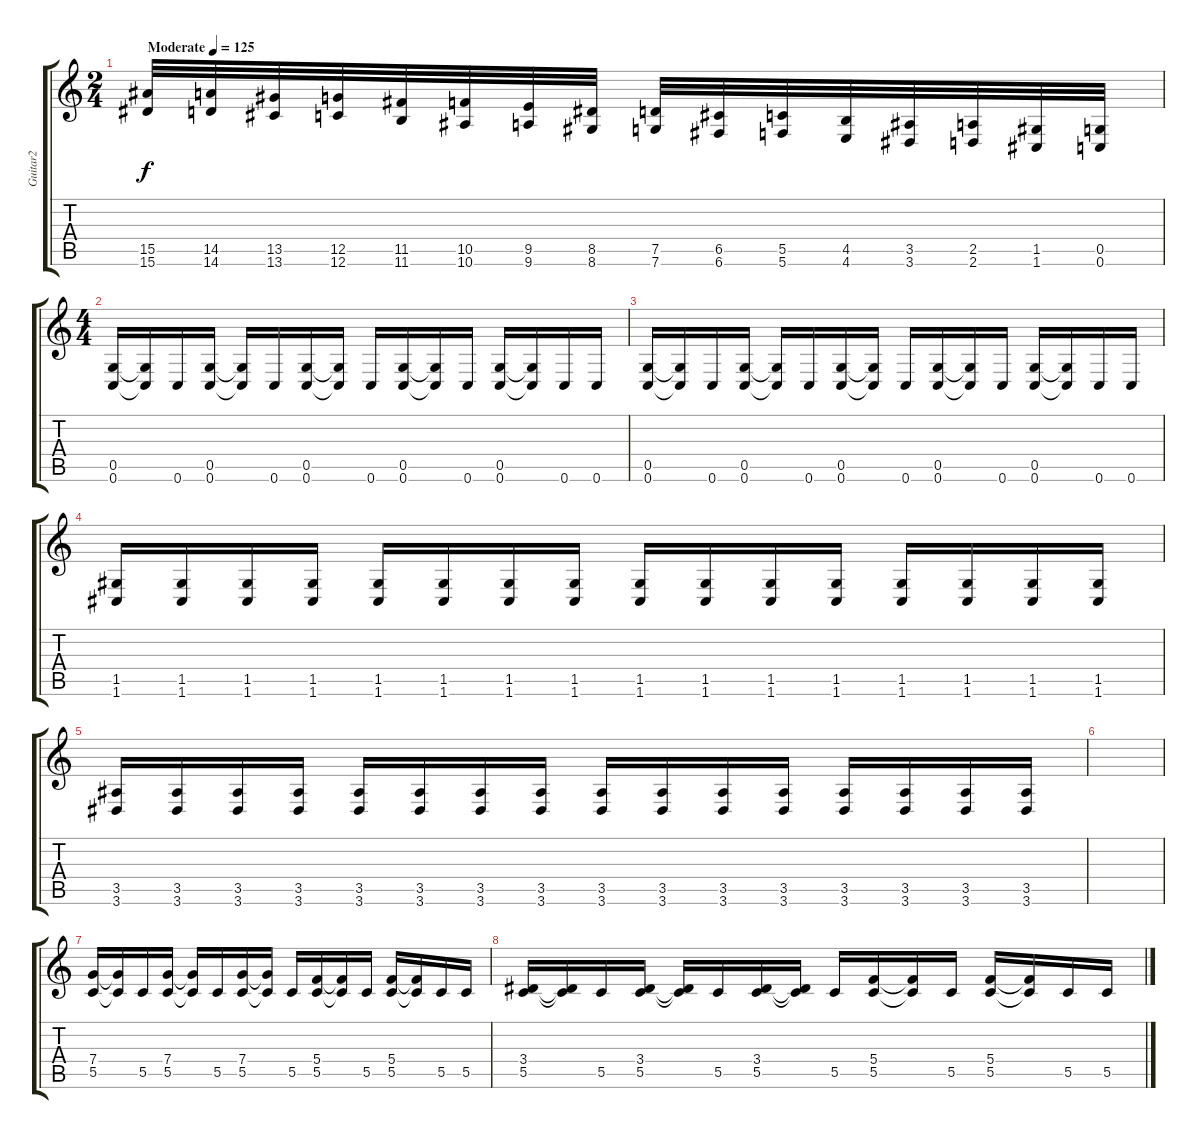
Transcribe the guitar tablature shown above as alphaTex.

\track ("Guitar2" "Guitar2") {instrument distortionguitar}
\staff {score tabs}
\tuning (D4 A3 F3 C3 G2 C2) {hide}
\ts (2 4)
\tempo (125 "Moderate")
\clef g2
\ks c
(15.5 15.6).32{dy f instrument guitarfretnoise} (14.5 14.6).32 (13.5 13.6).32 (12.5 12.6).32 (11.5 11.6).32 (10.5 10.6).32 (9.5 9.6).32 (8.5 8.6).32 (7.5 7.6).32 (6.5 6.6).32 (5.5 5.6).32 (4.5 4.6).32 (3.5 3.6).32 (2.5 2.6).32 (1.5 1.6).32 (0.5 0.6).32 |
\ts (4 4)
(0.5 0.6).16{instrument distortionguitar} (0.5{t} 0.6{t}).16 0.6.16 (0.5 0.6).16 (0.5{t} 0.6{t}).16 0.6.16 (0.5 0.6).16 (0.5{t} 0.6{t}).16 0.6.16 (0.5 0.6).16 (0.5{t} 0.6{t}).16 0.6.16 (0.5 0.6).16 (0.5{t} 0.6{t}).16 0.6.16 0.6.16 |
(0.5 0.6).16 (0.5{t} 0.6{t}).16 0.6.16 (0.5 0.6).16 (0.5{t} 0.6{t}).16 0.6.16 (0.5 0.6).16 (0.5{t} 0.6{t}).16 0.6.16 (0.5 0.6).16 (0.5{t} 0.6{t}).16 0.6.16 (0.5 0.6).16 (0.5{t} 0.6{t}).16 0.6.16 0.6.16 |
(1.5 1.6).16 (1.5 1.6).16 (1.5 1.6).16 (1.5 1.6).16 (1.5 1.6).16 (1.5 1.6).16 (1.5 1.6).16 (1.5 1.6).16 (1.5 1.6).16 (1.5 1.6).16 (1.5 1.6).16 (1.5 1.6).16 (1.5 1.6).16 (1.5 1.6).16 (1.5 1.6).16 (1.5 1.6).16 |
(3.5 3.6).16 (3.5 3.6).16 (3.5 3.6).16 (3.5 3.6).16 (3.5 3.6).16 (3.5 3.6).16 (3.5 3.6).16 (3.5 3.6).16 (3.5 3.6).16 (3.5 3.6).16 (3.5 3.6).16 (3.5 3.6).16 (3.5 3.6).16 (3.5 3.6).16 (3.5 3.6).16 (3.5 3.6).16 |
|
(7.4 5.5).16 (7.4{t} 5.5{t}).16 5.5.16 (7.4 5.5).16 (7.4{t} 5.5{t}).16 5.5.16 (7.4 5.5).16 (7.4{t} 5.5{t}).16 5.5.16 (5.4 5.5).16 (5.4{t} 5.5{t}).16 5.5.16 (5.4 5.5).16 (5.4{t} 5.5{t}).16 5.5.16 5.5.16 |
(3.4 5.5).16 (3.4{t} 5.5{t}).16 5.5.16 (3.4 5.5).16 (3.4{t} 5.5{t}).16 5.5.16 (3.4 5.5).16 (3.4{t} 5.5{t}).16 5.5.16 (5.4 5.5).16 (5.4{t} 5.5{t}).16 5.5.16 (5.4 5.5).16 (5.4{t} 5.5{t}).16 5.5.16 5.5.16
